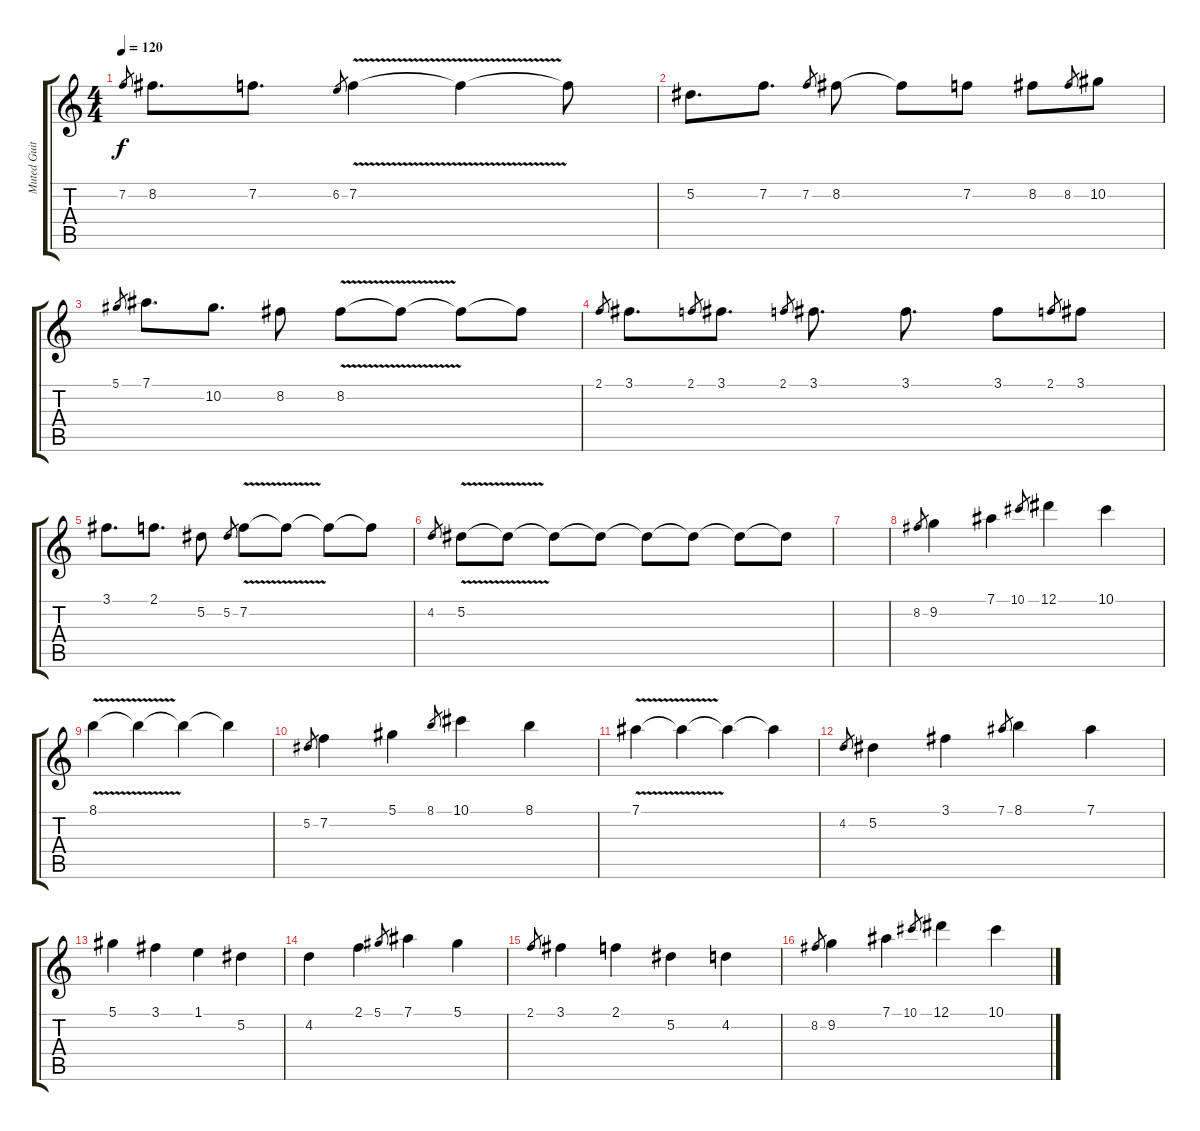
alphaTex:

\track ("Muted Guitar1 - Vocals " "Muted Guit") {instrument electricguitarmuted}
\staff {score tabs}
\tuning (Eb4 Bb3 Gb3 Db3 Ab2 Eb2) {hide}
\ts (4 4)
\tempo 120
\clef g2
\ks c
7.2.8{gr dy f} 8.2.8{d volume 16 balance 8 instrument englishhorn} 7.2.8{d} 6.2.8{gr} 7.2{v}.4 7.2{t}.4 7.2{t}.8 |
5.2.8{d volume 16 balance 8 instrument englishhorn} 7.2.8{d} 7.2.8{gr} 8.2.8 8.2{t}.8 7.2.8 8.2.8 8.2.8{gr} 10.2.8 |
5.1.8{gr} 7.1.8{d volume 16 balance 8 instrument englishhorn} 10.2.8{d} 8.2.8 8.2{v}.8 8.2{t}.8 8.2{t}.8 8.2{t}.8 |
2.1.8{gr} 3.1.8{d volume 16 balance 8 instrument englishhorn} 2.1.8{gr} 3.1.8{d} 2.1.8{gr} 3.1.8{d} 3.1.8{d} 3.1.8 2.1.8{gr} 3.1.8 |
3.1.8{d volume 16 balance 8 instrument englishhorn} 2.1.8{d} 5.2.8 5.2.8{gr} 7.2{v}.8 7.2{t}.8 7.2{t}.8 7.2{t}.8 |
4.2.8{gr} 5.2{v}.8{volume 16 balance 8 instrument sopranosax} 5.2{t}.8 5.2{t}.8 5.2{t}.8 5.2{t}.8 5.2{t}.8 5.2{t}.8 5.2{t}.8 |
|
8.2.8{gr} 9.2.4{volume 16 balance 12 instrument englishhorn} 7.1.4 10.1.8{gr} 12.1.4 10.1.4 |
8.1{v}.4{volume 16 balance 12 instrument englishhorn} 8.1{t}.4 8.1{t}.4 8.1{t}.4 |
5.2.8{gr} 7.2.4{volume 16 balance 12 instrument englishhorn} 5.1.4 8.1.8{gr} 10.1.4 8.1.4 |
7.1{v}.4{volume 16 balance 12 instrument englishhorn} 7.1{t}.4 7.1{t}.4 7.1{t}.4 |
4.2.8{gr} 5.2.4{volume 16 balance 12 instrument englishhorn} 3.1.4 7.1.8{gr} 8.1.4 7.1.4 |
5.1.4{volume 16 balance 12 instrument englishhorn} 3.1.4 1.1.4 5.2.4 |
4.2.4{volume 16 balance 12 instrument englishhorn} 2.1.4 5.1.8{gr} 7.1.4 5.1.4 |
2.1.8{gr} 3.1.4{volume 16 balance 12 instrument englishhorn} 2.1.4 5.2.4 4.2.4 |
8.2.8{gr} 9.2.4{volume 16 balance 12 instrument englishhorn} 7.1.4 10.1.8{gr} 12.1.4 10.1.4
